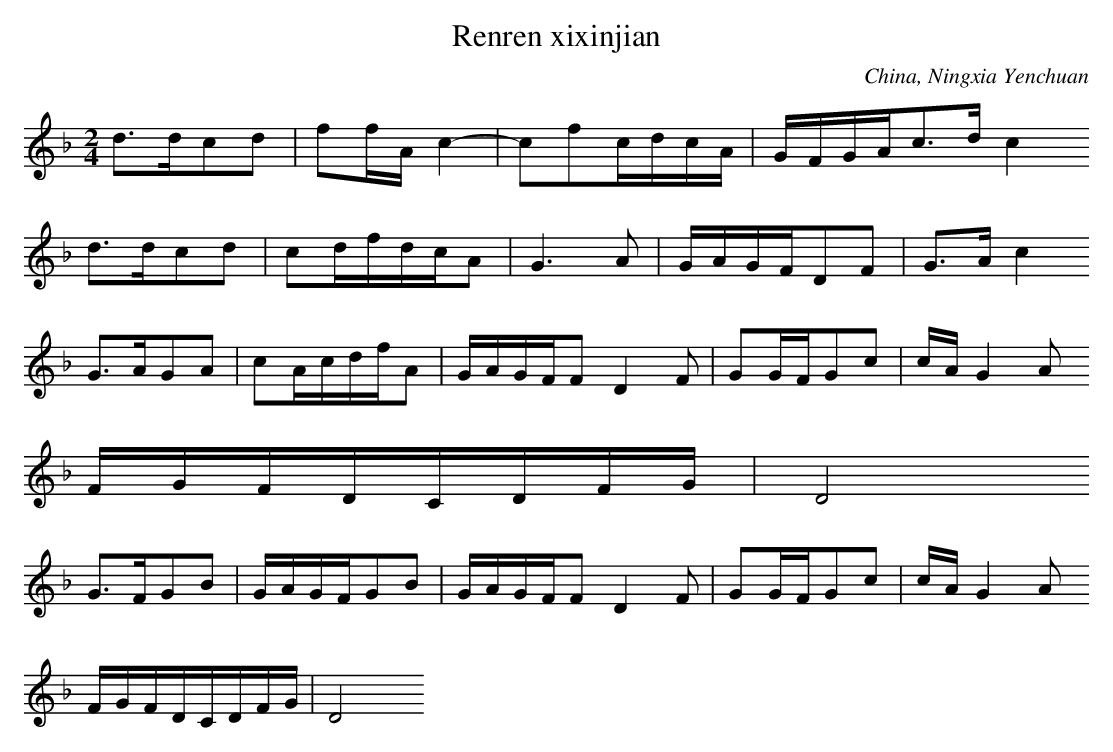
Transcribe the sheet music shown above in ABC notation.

X:1
T: Renren xixinjian
O: China, Ningxia Yenchuan
M: 2/4
L: 1/16
K: F
d3dc2d2 | f2fAc4- | c2f2cdcA | GFGAc3dc4
d3dc2d2 | c2dfdcA2 | G6A2 | GAGFD2F2 | G3Ac4
G3AG2A2 | c2AcdfA2 | GAGFF2D4F2 | G2GFG2c2 | cAG4A2
FGFDCDFG | D8
G3FG2B2 | GAGFG2B2 | GAGFF2D4F2 | G2GFG2c2 | cAG4A2
FGFDCDFG | D8
